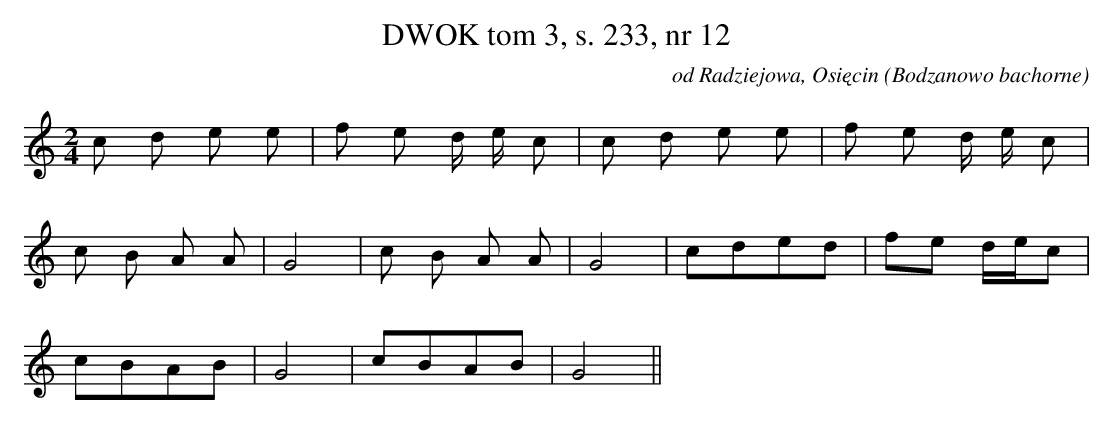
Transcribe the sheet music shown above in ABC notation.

X:1
T: DWOK tom 3, s. 233, nr 12
O: od Radziejowa, Osięcin (Bodzanowo bachorne)
L: 1/16
M: 2/4
K: C
c2 d2 e2 e2 | f2 e2 d e c2 | c2 d2 e2 e2 | f2 e2 d e c2 |
c2 B2 A2 A2 | G8 | c2 B2 A2 A2 | G8 | c2d2e2d2 | f2e2 dec2 |
c2B2A2B2 | G8 | c2B2A2B2 | G8 ||
